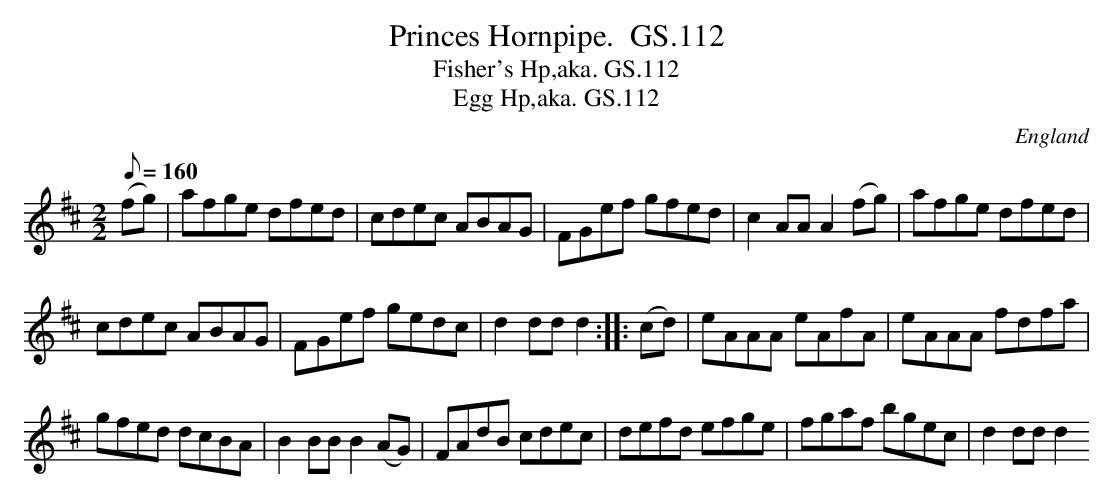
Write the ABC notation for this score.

X:1
T:Princes Hornpipe.  GS.112
T:Fisher's Hp,aka. GS.112
T:Egg Hp,aka. GS.112
M:2/2
L:1/8
Q:160
O:England
K:D major
(fg) | afge dfed | cdec ABAG | FGef gfed | c2 AA A2 (fg) | afge dfed |
cdec ABAG | FGef gedc | d2 dd d2 :||: (cd) | eAAA eAfA | eAAA fdfa |
gfed dcBA | B2 BB B2 (AG) | FAdB cdec | defd efge | fgaf bgec | d2 dd d2
 :||
